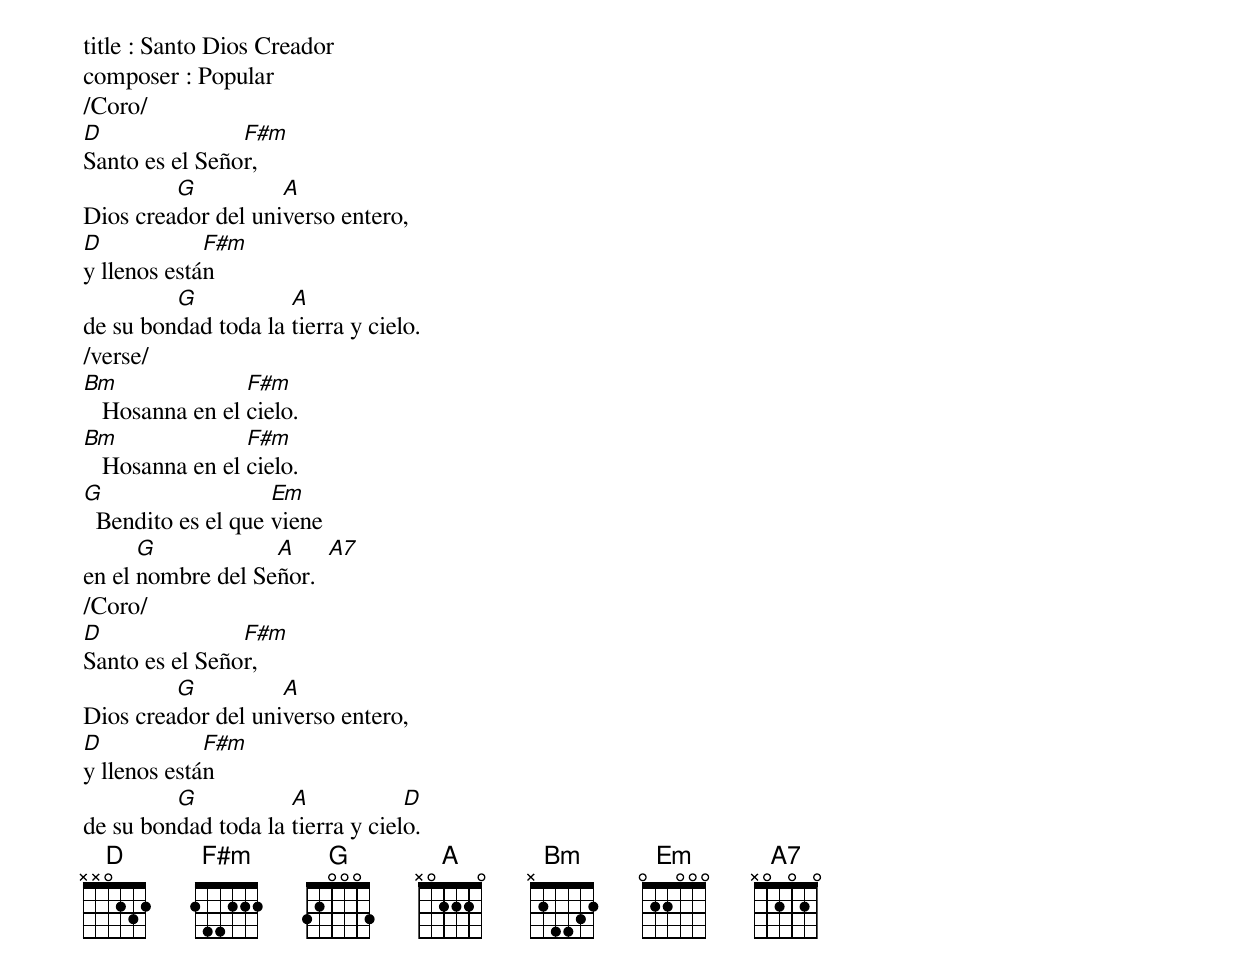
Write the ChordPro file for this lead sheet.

title : Santo Dios Creador
composer : Popular
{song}
/Coro/
[D]Santo es el Seño[F#m]r,
Dios crea[G]dor del uni[A]verso entero,
[D]y llenos está[F#m]n
de su bon[G]dad toda la [A]tierra y cielo.
/verse/
[Bm]   Hosanna en el [F#m]cielo.
[Bm]   Hosanna en el [F#m]cielo.
[G]  Bendito es el que [Em]viene
en el [G]nombre del Se[A]ñor.  [A7]
/Coro/
[D]Santo es el Seño[F#m]r,
Dios crea[G]dor del uni[A]verso entero,
[D]y llenos está[F#m]n
de su bon[G]dad toda la [A]tierra y ciel[D]o.
